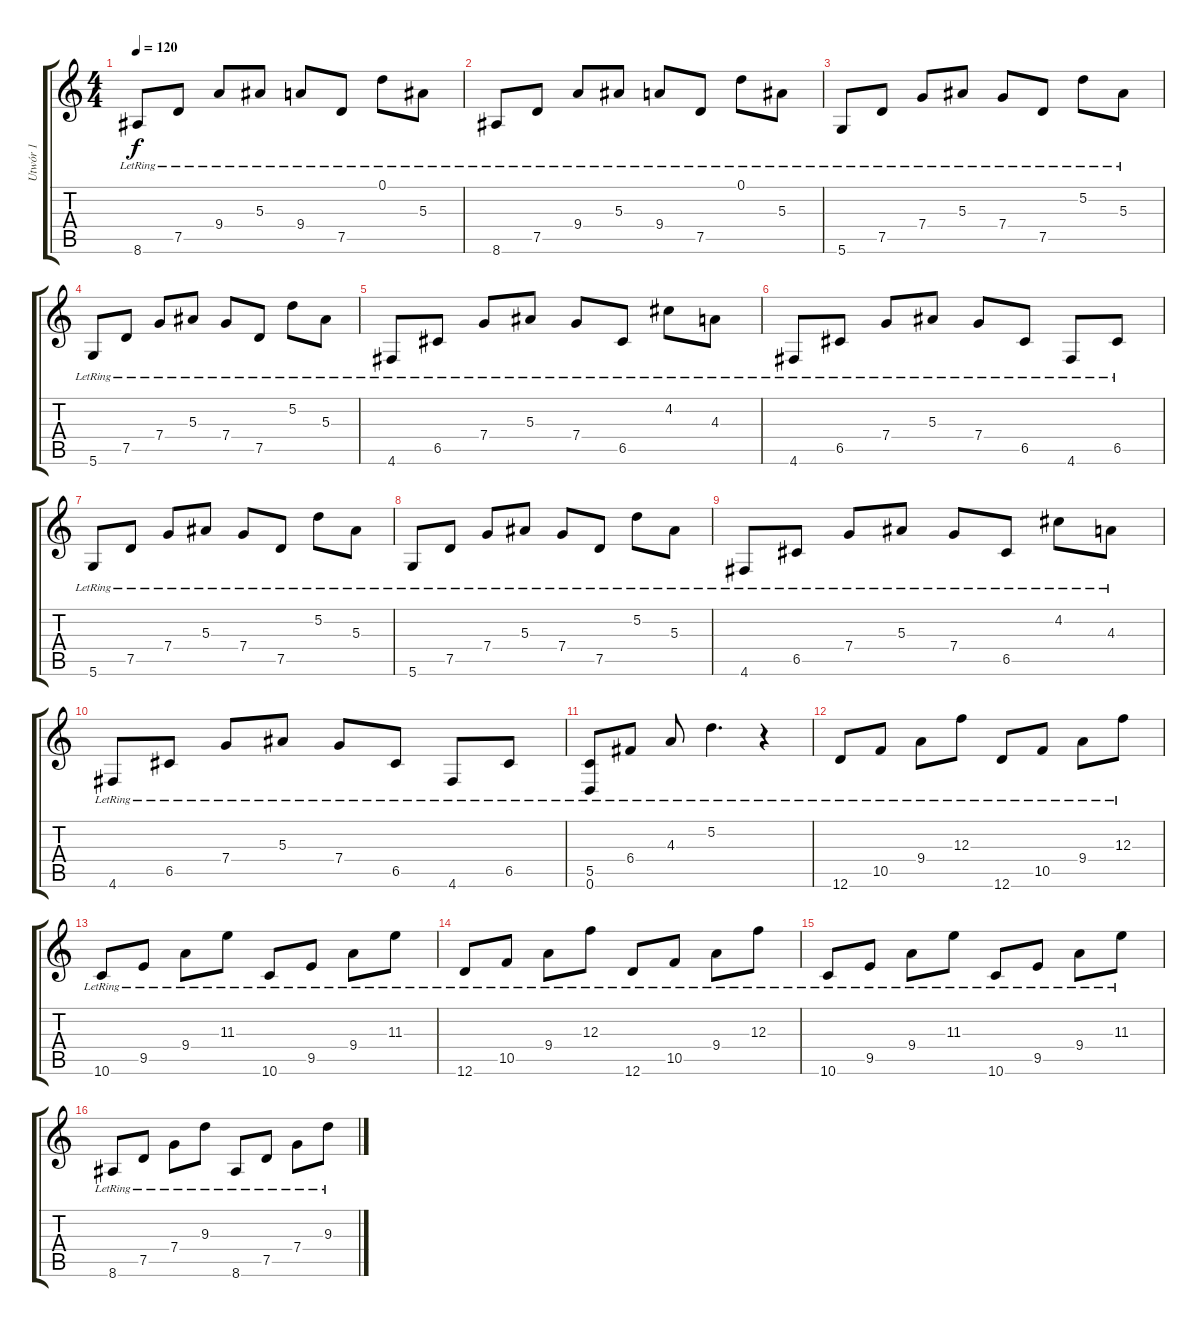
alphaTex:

\track ("Utwór 1" "Utwór 1") {instrument acousticguitarsteel}
\staff {score tabs}
\tuning (D4 A3 F3 C3 G2 D2) {hide}
\ts (4 4)
\tempo 120
\clef g2
\ks c
8.6{lr}.8{dy f} 7.5{lr}.8 9.4{lr}.8 5.3{lr}.8 9.4{lr}.8 7.5{lr}.8 0.1{lr}.8 5.3{lr}.8 |
8.6{lr}.8 7.5{lr}.8 9.4{lr}.8 5.3{lr}.8 9.4{lr}.8 7.5{lr}.8 0.1{lr}.8 5.3{lr}.8 |
5.6{lr}.8 7.5{lr}.8 7.4{lr}.8 5.3{lr}.8 7.4{lr}.8 7.5{lr}.8 5.2{lr}.8 5.3{lr}.8 |
5.6{lr}.8 7.5{lr}.8 7.4{lr}.8 5.3{lr}.8 7.4{lr}.8 7.5{lr}.8 5.2{lr}.8 5.3{lr}.8 |
4.6{lr}.8 6.5{lr}.8 7.4{lr}.8 5.3{lr}.8 7.4{lr}.8 6.5{lr}.8 4.2{lr}.8 4.3{lr}.8 |
4.6{lr}.8 6.5{lr}.8 7.4{lr}.8 5.3{lr}.8 7.4{lr}.8 6.5{lr}.8 4.6{lr}.8 6.5{lr}.8 |
5.6{lr}.8 7.5{lr}.8 7.4{lr}.8 5.3{lr}.8 7.4{lr}.8 7.5{lr}.8 5.2{lr}.8 5.3{lr}.8 |
5.6{lr}.8 7.5{lr}.8 7.4{lr}.8 5.3{lr}.8 7.4{lr}.8 7.5{lr}.8 5.2{lr}.8 5.3{lr}.8 |
4.6{lr}.8 6.5{lr}.8 7.4{lr}.8 5.3{lr}.8 7.4{lr}.8 6.5{lr}.8 4.2{lr}.8 4.3{lr}.8 |
4.6{lr}.8 6.5{lr}.8 7.4{lr}.8 5.3{lr}.8 7.4{lr}.8 6.5{lr}.8 4.6{lr}.8 6.5{lr}.8 |
(5.5{lr} 0.6{lr}).8 6.4{lr}.8 4.3{lr}.8 5.2{lr}.4{d} r.4 |
12.6{lr}.8 10.5{lr}.8 9.4{lr}.8 12.3{lr}.8 12.6{lr}.8 10.5{lr}.8 9.4{lr}.8 12.3{lr}.8 |
10.6{lr}.8 9.5{lr}.8 9.4{lr}.8 11.3{lr}.8 10.6{lr}.8 9.5{lr}.8 9.4{lr}.8 11.3{lr}.8 |
12.6{lr}.8 10.5{lr}.8 9.4{lr}.8 12.3{lr}.8 12.6{lr}.8 10.5{lr}.8 9.4{lr}.8 12.3{lr}.8 |
10.6{lr}.8 9.5{lr}.8 9.4{lr}.8 11.3{lr}.8 10.6{lr}.8 9.5{lr}.8 9.4{lr}.8 11.3{lr}.8 |
8.6{lr}.8 7.5{lr}.8 7.4{lr}.8 9.3{lr}.8 8.6{lr}.8 7.5{lr}.8 7.4{lr}.8 9.3{lr}.8
